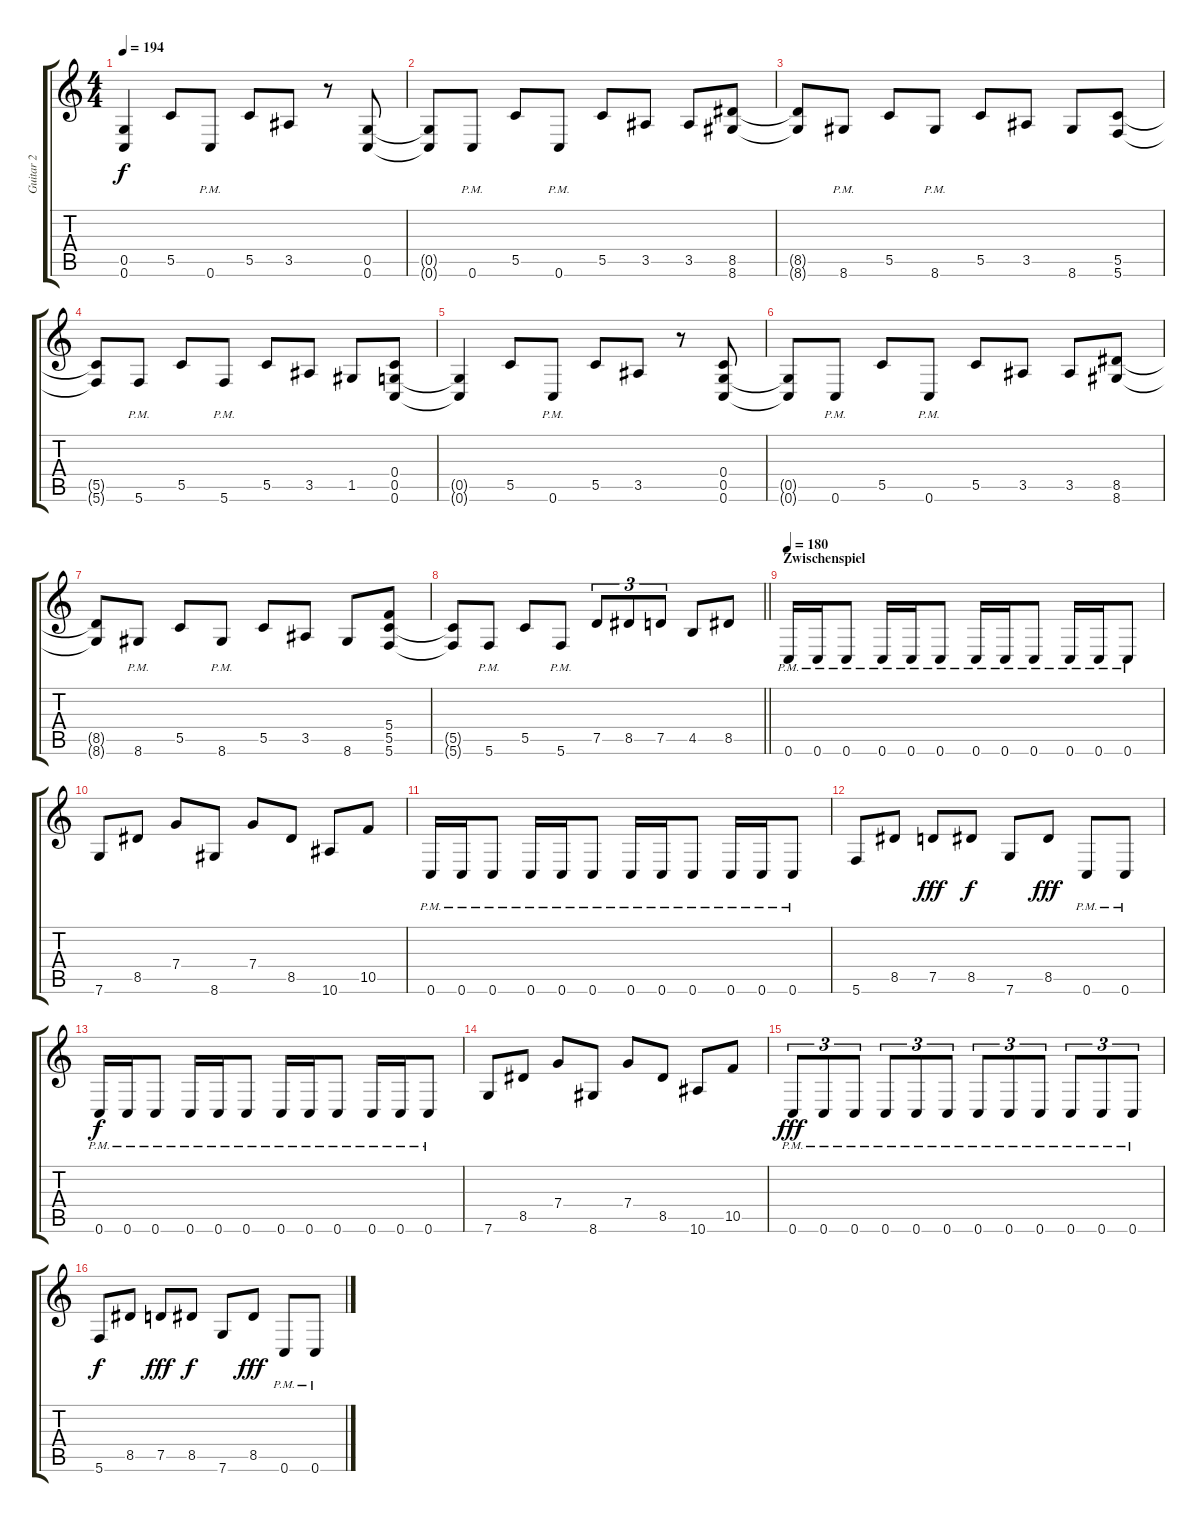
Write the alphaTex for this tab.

\track ("Guitar 2" "Guitar 2") {instrument overdrivenguitar}
\staff {score tabs}
\tuning (D4 A3 F3 C3 G2 C2) {hide}
\ts (4 4)
\tempo 194
\clef g2
\ks c
(0.5{t} 0.6{t}).4{dy f} 5.5.8 0.6{pm}.8 5.5.8 3.5.8 r.8 (0.5 0.6).8 |
(0.5{t} 0.6{t}).8 0.6{pm}.8 5.5.8 0.6{pm}.8 5.5.8 3.5.8 3.5.8 (8.5 8.6).8 |
(8.5{t} 8.6{t}).8 8.6{pm}.8 5.5.8 8.6{pm}.8 5.5.8 3.5.8 8.6.8 (5.5 5.6).8 |
(5.5{t} 5.6{t}).8 5.6{pm}.8 5.5.8 5.6{pm}.8 5.5.8 3.5.8 1.5.8 (0.4 0.5 0.6).8 |
(0.5{t} 0.6{t}).4 5.5.8 0.6{pm}.8 5.5.8 3.5.8 r.8 (0.4 0.5 0.6).8 |
(0.5{t} 0.6{t}).8 0.6{pm}.8 5.5.8 0.6{pm}.8 5.5.8 3.5.8 3.5.8 (8.5 8.6).8 |
(8.5{t} 8.6{t}).8 8.6{pm}.8 5.5.8 8.6{pm}.8 5.5.8 3.5.8 8.6.8 (5.4 5.5 5.6).8 |
\barLineRight lightlight
(5.5{t} 5.6{t}).8 5.6{pm}.8 5.5.8 5.6{pm}.8 7.5.8{tu (3 2)} 8.5.8{tu (3 2)} 7.5.8{tu (3 2)} 4.5.8 8.5.8 |
\section ("" "Zwischenspiel")
\tempo 180
0.6{pm}.16 0.6{pm}.16 0.6{pm}.8 0.6{pm}.16 0.6{pm}.16 0.6{pm}.8 0.6{pm}.16 0.6{pm}.16 0.6{pm}.8 0.6{pm}.16 0.6{pm}.16 0.6{pm}.8 |
7.6.8 8.5.8 7.4.8 8.6.8 7.4.8 8.5.8 10.6.8 10.5.8 |
0.6{pm}.16 0.6{pm}.16 0.6{pm}.8 0.6{pm}.16 0.6{pm}.16 0.6{pm}.8 0.6{pm}.16 0.6{pm}.16 0.6{pm}.8 0.6{pm}.16 0.6{pm}.16 0.6{pm}.8 |
5.6.8 8.5.8 7.5.8{dy fff} 8.5.8{dy f} 7.6.8 8.5.8{dy fff} 0.6{pm}.8 0.6{pm}.8 |
0.6{pm}.16{dy f} 0.6{pm}.16 0.6{pm}.8 0.6{pm}.16 0.6{pm}.16 0.6{pm}.8 0.6{pm}.16 0.6{pm}.16 0.6{pm}.8 0.6{pm}.16 0.6{pm}.16 0.6{pm}.8 |
7.6.8 8.5.8 7.4.8 8.6.8 7.4.8 8.5.8 10.6.8 10.5.8 |
0.6{pm}.8{tu (3 2) dy fff} 0.6{pm}.8{tu (3 2)} 0.6{pm}.8{tu (3 2)} 0.6{pm}.8{tu (3 2)} 0.6{pm}.8{tu (3 2)} 0.6{pm}.8{tu (3 2)} 0.6{pm}.8{tu (3 2)} 0.6{pm}.8{tu (3 2)} 0.6{pm}.8{tu (3 2)} 0.6{pm}.8{tu (3 2)} 0.6{pm}.8{tu (3 2)} 0.6{pm}.8{tu (3 2)} |
5.6.8{dy f} 8.5.8 7.5.8{dy fff} 8.5.8{dy f} 7.6.8 8.5.8{dy fff} 0.6{pm}.8 0.6{pm}.8
